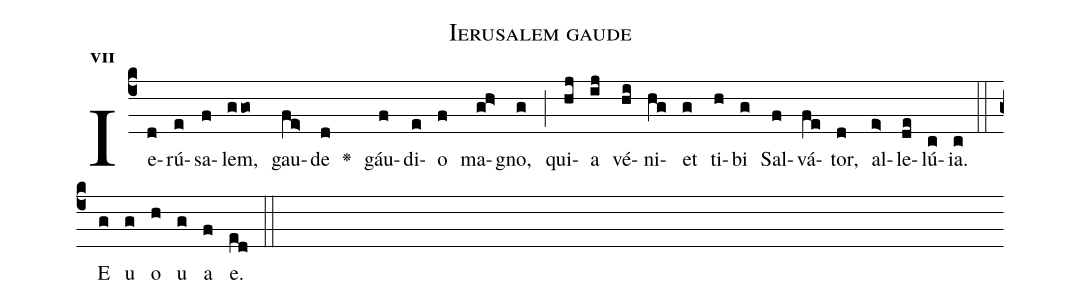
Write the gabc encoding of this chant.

name:Ierusalem gaude;
office-part:Antiphona;
mode:7;
%%
initial-style: 1;
name: Ierusalem gaude
book: Antiphonae & Responsoria/Tomus I, p. 35;
occasion: Hebdomada III Adventus Dominica;
office-part: Vesperae I Ant 1;
user-notes: ;
commentary: ;
annotation: 7at;
centering-scheme: english;
fontsize: 12;
font: OFLSortsMillGoudy;
height: 11;
width: 4.5;
%%
(c4)Ie(d)rú(e)sa(f)lem,(ggo) gau(fe>)de(d) <v>\greheightstar</v>() gáu(f)di(e)o(f) ma(gh>)gno,(g) (;) qui(hj)a(ij) vé(hi)ni(hg)et(g) ti(h)bi(g) Sal(f)vá(fe)tor,(d) al(e>)le(de)lú(c)ia.(c) (::)
E(g) u(g) o(h) u(g) a(f) e.(ed) (::)
